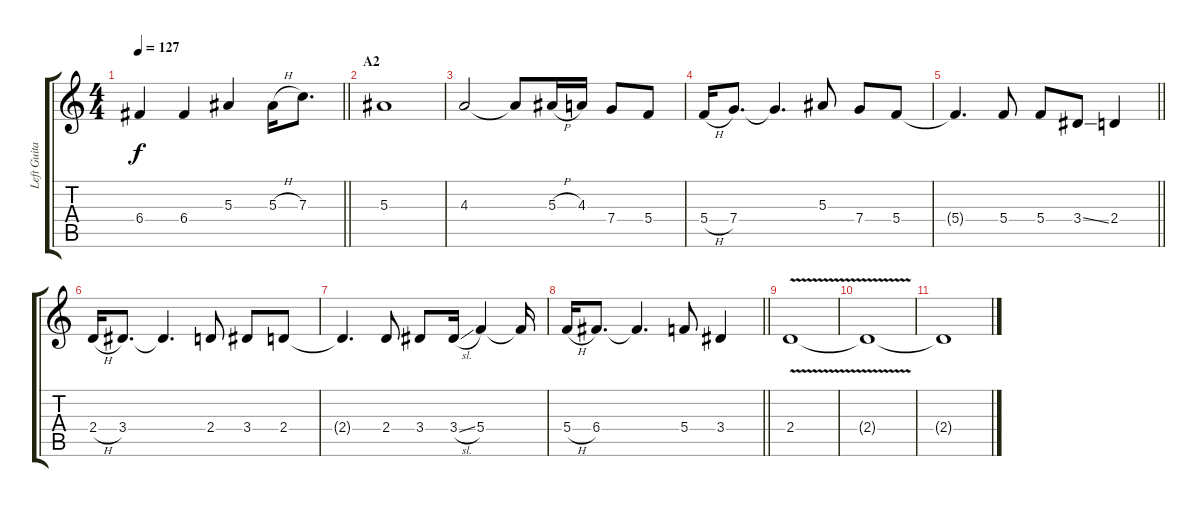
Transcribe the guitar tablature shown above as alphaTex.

\track ("Left Guitar" "Left Guita") {instrument distortionguitar}
\staff {score tabs}
\tuning (D4 A3 F3 C3 G2 D2) {hide}
\ts (4 4)
\tempo 127
\clef g2
\barLineRight lightlight
\ks c
6.4.4{dy f} 6.4.4 5.3.4 5.3{h}.16 7.3.8{d} |
\section ("" "A2")
5.3.1 |
4.3.2 4.3{t}.8 5.3{h}.16 4.3.16 7.4.8 5.4.8 |
5.4{h}.16 7.4.8{d} 7.4{t}.4{d} 5.3.8 7.4.8 5.4.8 |
\barLineRight lightlight
5.4{t}.4{d} 5.4.8 5.4.8 3.4{ss}.8 2.4.4 |
2.4{h}.16 3.4.8{d} 3.4{t}.4{d} 2.4.8 3.4.8 2.4.8 |
2.4{t}.4{d} 2.4.8 3.4.8 3.4{sl}.16 5.4.4 5.4{t}.16 |
\barLineRight lightlight
5.4{h}.16 6.4.8{d} 6.4{t}.4{d} 5.4.8 3.4.4 |
\section ("" "")
2.4{v}.1{volume 8} |
2.4{t}.1 |
2.4{t}.1{volume 0}
